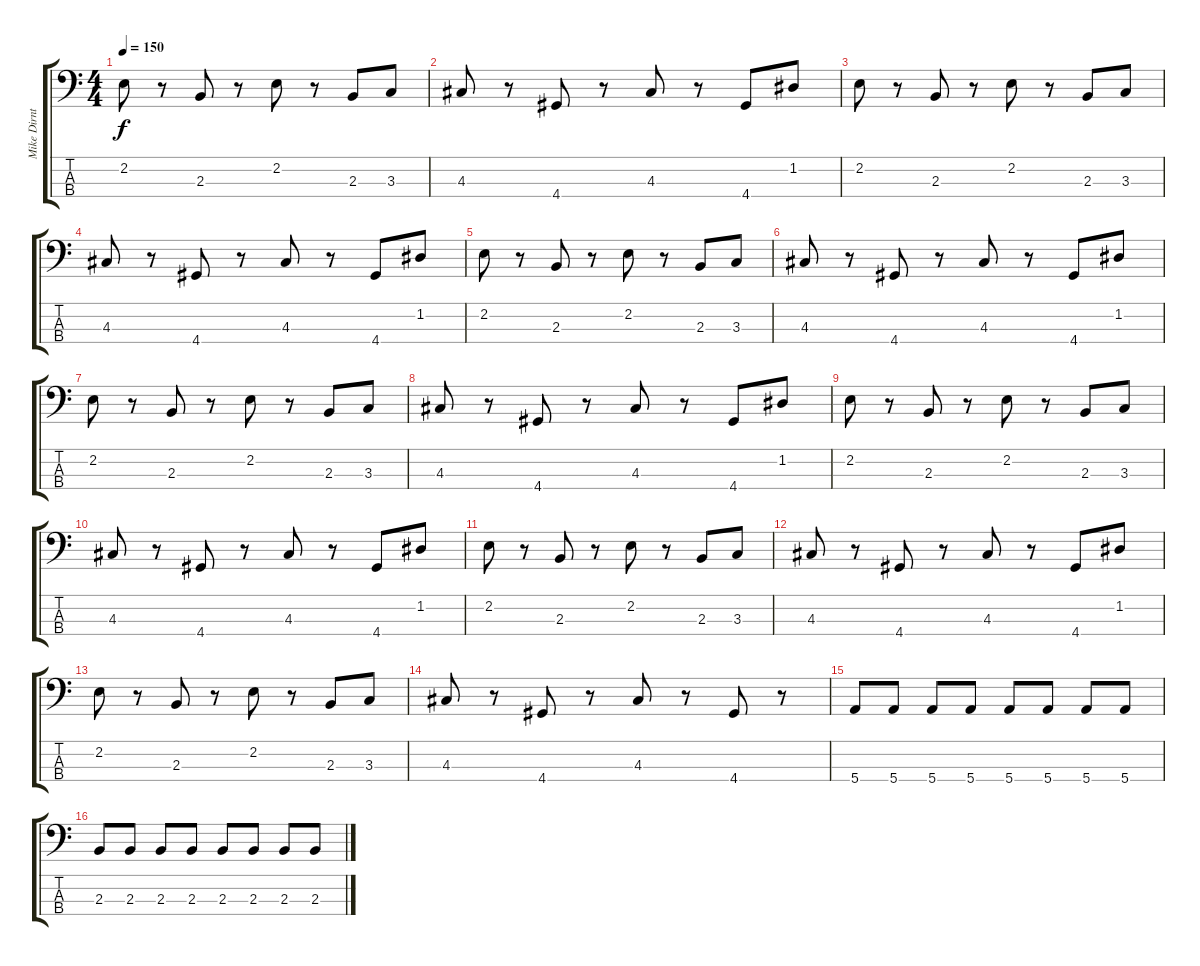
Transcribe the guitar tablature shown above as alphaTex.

\track ("Mike Dirnt" "Mike Dirnt") {instrument electricbasspick}
\staff {score tabs}
\tuning (G2 D2 A1 E1) {hide}
\ts (4 4)
\tempo 150
\clef f4
\ks c
2.2.8{dy f} r.8 2.3.8 r.8 2.2.8 r.8 2.3.8 3.3.8 |
4.3.8 r.8 4.4.8 r.8 4.3.8 r.8 4.4.8 1.2.8 |
2.2.8 r.8 2.3.8 r.8 2.2.8 r.8 2.3.8 3.3.8 |
4.3.8 r.8 4.4.8 r.8 4.3.8 r.8 4.4.8 1.2.8 |
2.2.8 r.8 2.3.8 r.8 2.2.8 r.8 2.3.8 3.3.8 |
4.3.8 r.8 4.4.8 r.8 4.3.8 r.8 4.4.8 1.2.8 |
2.2.8 r.8 2.3.8 r.8 2.2.8 r.8 2.3.8 3.3.8 |
4.3.8 r.8 4.4.8 r.8 4.3.8 r.8 4.4.8 1.2.8 |
2.2.8 r.8 2.3.8 r.8 2.2.8 r.8 2.3.8 3.3.8 |
4.3.8 r.8 4.4.8 r.8 4.3.8 r.8 4.4.8 1.2.8 |
2.2.8 r.8 2.3.8 r.8 2.2.8 r.8 2.3.8 3.3.8 |
4.3.8 r.8 4.4.8 r.8 4.3.8 r.8 4.4.8 1.2.8 |
2.2.8 r.8 2.3.8 r.8 2.2.8 r.8 2.3.8 3.3.8 |
4.3.8 r.8 4.4.8 r.8 4.3.8 r.8 4.4.8 r.8 |
5.4.8 5.4.8 5.4.8 5.4.8 5.4.8 5.4.8 5.4.8 5.4.8 |
2.3.8 2.3.8 2.3.8 2.3.8 2.3.8 2.3.8 2.3.8 2.3.8
